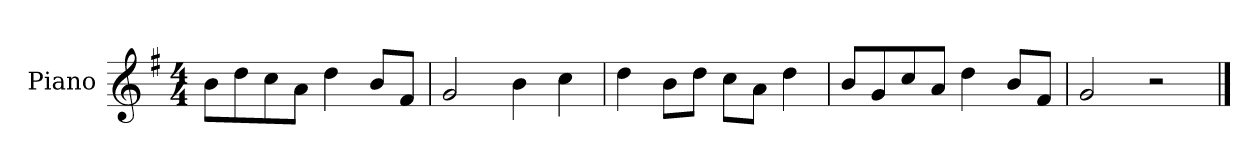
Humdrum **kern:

**kern
*part1
*staff1
*I"Piano
*I'P-no
*clefG2
*k[f#]
*M4/4
*MM90
=1
8b\L
8dd\
8cc\
8a\J
4dd\
8b/L
8f#/J
=2
2g/
4b\
4cc\
=3
4dd\
8b\L
8dd\J
8cc\L
8a\J
4dd\
=4
8b/L
8g/
8cc/
8a/J
4dd\
8b/L
8f#/J
=5
2g/
2r
==
*-
